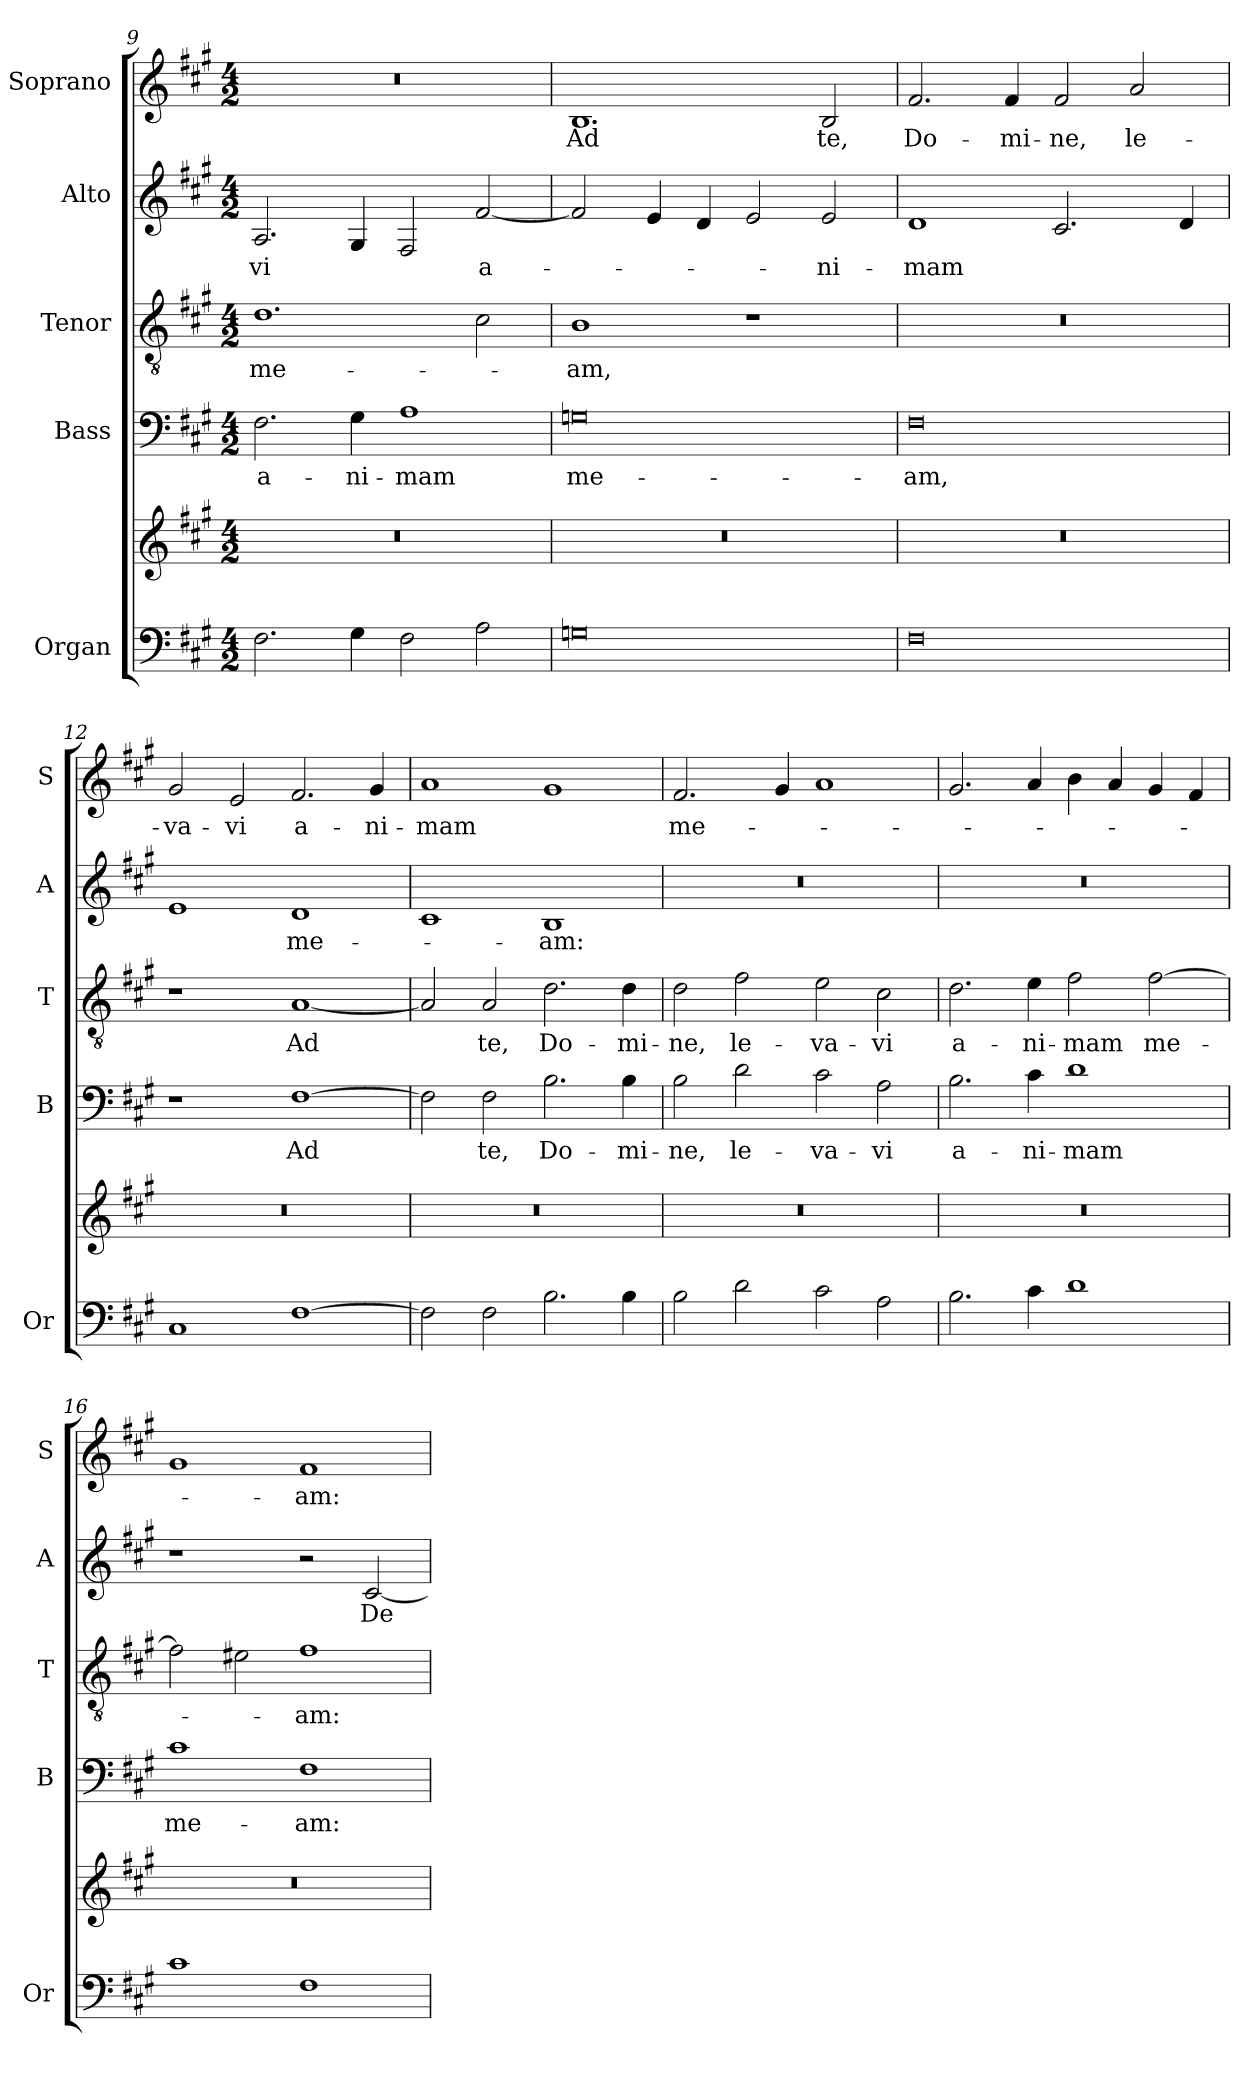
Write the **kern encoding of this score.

**kern	**kern	**kern	**text	**kern	**text	**kern	**text	**kern	**text
*part5	*part5	*part4	*part4	*part3	*part3	*part2	*part2	*part1	*part1
*staff6	*staff5	*staff4	*staff4	*staff3	*staff3	*staff2	*staff2	*staff1	*staff1
*I"Organ	*	*I"Bass	*	*I"Tenor	*	*I"Alto	*	*I"Soprano	*
*I'Or	*	*I'B	*	*I'T	*	*I'A	*	*I'S	*
*clefF4	*clefG2	*clefF4	*	*clefGv2	*	*clefG2	*	*clefG2	*
*k[f#c#g#]	*k[f#c#g#]	*k[f#c#g#]	*	*k[f#c#g#]	*	*k[f#c#g#]	*	*k[f#c#g#]	*
*A:	*A:	*A:	*	*A:	*	*A:	*	*A:	*
*M4/2	*M4/2	*M4/2	*	*M4/2	*	*M4/2	*	*M4/2	*
=9	=9	=9	=9	=9	=9	=9	=9	=9	=9
!	!	!	!LO:LY:b	!	!LO:LY:b	!	!LO:LY:b	!	!
2.F#\	0r	2.F#\	a-	1.d	me-	2.A/	-vi	0r	.
!	!	!	!LO:LY:b	!	!	!	!	!	!
4G#\	.	4G#\	-ni-	.	.	4G#/	.	.	.
!	!	!	!LO:LY:b	!	!	!	!	!	!
2F#\	.	1A	-mam	.	.	2F#/	.	.	.
!	!	!	!	!	!	!	!LO:LY:b	!	!
2A\	.	.	.	2c#\	.	[2f#/	a-	.	.
=10	=10	=10	=10	=10	=10	=10	=10	=10	=10
!	!	!	!LO:LY:b	!	!LO:LY:b	!	!	!	!LO:LY:b
0Gn	0r	0Gn	me-	1B	-am,	2f#/]	.	1.B	Ad
.	.	.	.	.	.	4e/	.	.	.
.	.	.	.	.	.	4d/	.	.	.
.	.	.	.	1r	.	2e/	.	.	.
!	!	!	!	!	!	!	!LO:LY:b	!	!LO:LY:b
.	.	.	.	.	.	2e/	-ni-	2B/	te,
!!LO:PB:g=z
=11	=11	=11	=11	=11	=11	=11	=11	=11	=11
!	!	!	!LO:LY:b	!	!	!	!LO:LY:b	!	!LO:LY:b
0F#	0r	0F#	-am,	0r	.	1d	-mam	2.f#/	Do-
!	!	!	!	!	!	!	!	!	!LO:LY:b
.	.	.	.	.	.	.	.	4f#/	-mi-
!	!	!	!	!	!	!	!	!	!LO:LY:b
.	.	.	.	.	.	2.c#/	.	2f#/	-ne,
!	!	!	!	!	!	!	!	!	!LO:LY:b
.	.	.	.	.	.	.	.	2a/	le-
.	.	.	.	.	.	4d/	.	.	.
=12	=12	=12	=12	=12	=12	=12	=12	=12	=12
!	!	!	!	!	!	!	!	!	!LO:LY:b
1C#	0r	1r	.	1r	.	1e	.	2g#/	-va-
!	!	!	!	!	!	!	!	!	!LO:LY:b
.	.	.	.	.	.	.	.	2e/	-vi
!	!	!	!LO:LY:b	!	!LO:LY:b	!	!LO:LY:b	!	!LO:LY:b
[1F#	.	[1F#	Ad	[1A	Ad	1d	me-	2.f#/	a-
!	!	!	!	!	!	!	!	!	!LO:LY:b
.	.	.	.	.	.	.	.	4g#/	-ni-
=13	=13	=13	=13	=13	=13	=13	=13	=13	=13
!	!	!	!	!	!	!	!	!	!LO:LY:b
2F#\]	0r	2F#\]	.	2A/]	.	1c#	.	1a	-mam
!	!	!	!LO:LY:b	!	!LO:LY:b	!	!	!	!
2F#\	.	2F#\	te,	2A/	te,	.	.	.	.
!	!	!	!LO:LY:b	!	!LO:LY:b	!	!LO:LY:b	!	!
2.B\	.	2.B\	Do-	2.d\	Do-	1B	-am:	1g#	.
!	!	!	!LO:LY:b	!	!LO:LY:b	!	!	!	!
4B\	.	4B\	-mi-	4d\	-mi-	.	.	.	.
=14	=14	=14	=14	=14	=14	=14	=14	=14	=14
!	!	!	!LO:LY:b	!	!LO:LY:b	!	!	!	!LO:LY:b
2B\	0r	2B\	-ne,	2d\	-ne,	0r	.	2.f#/	me-
!	!	!	!LO:LY:b	!	!LO:LY:b	!	!	!	!
2d\	.	2d\	le-	2f#\	le-	.	.	.	.
.	.	.	.	.	.	.	.	4g#/	.
!	!	!	!LO:LY:b	!	!LO:LY:b	!	!	!	!
2c#\	.	2c#\	-va-	2e\	-va-	.	.	1a	.
!	!	!	!LO:LY:b	!	!LO:LY:b	!	!	!	!
2A\	.	2A\	-vi	2c#\	-vi	.	.	.	.
=15	=15	=15	=15	=15	=15	=15	=15	=15	=15
!	!	!	!LO:LY:b	!	!LO:LY:b	!	!	!	!
2.B\	0r	2.B\	a-	2.d\	a-	0r	.	2.g#/	.
!	!	!	!LO:LY:b	!	!LO:LY:b	!	!	!	!
4c#\	.	4c#\	-ni-	4e\	-ni-	.	.	4a/	.
!	!	!	!LO:LY:b	!	!LO:LY:b	!	!	!	!
1d	.	1d	-mam	2f#\	-mam	.	.	4b\	.
.	.	.	.	.	.	.	.	4a/	.
!	!	!	!	!	!LO:LY:b	!	!	!	!
.	.	.	.	[2f#\	me-	.	.	4g#/	.
.	.	.	.	.	.	.	.	4f#/	.
!!LO:LB:g=z
=16	=16	=16	=16	=16	=16	=16	=16	=16	=16
!	!	!	!LO:LY:b	!	!	!	!	!	!
1c#	0r	1c#	me-	2f#\]	.	1r	.	1g#	.
.	.	.	.	2e#X\	.	.	.	.	.
!	!	!	!LO:LY:b	!	!LO:LY:b	!	!	!	!LO:LY:b
1F#	.	1F#	-am:	1f#	-am:	2r	.	1f#	-am:
!	!	!	!	!	!	!	!LO:LY:b	!	!
.	.	.	.	.	.	[2c#/	De-	.	.
=	=	=	=	=	=	=	=	=	=
*-	*-	*-	*-	*-	*-	*-	*-	*-	*-
